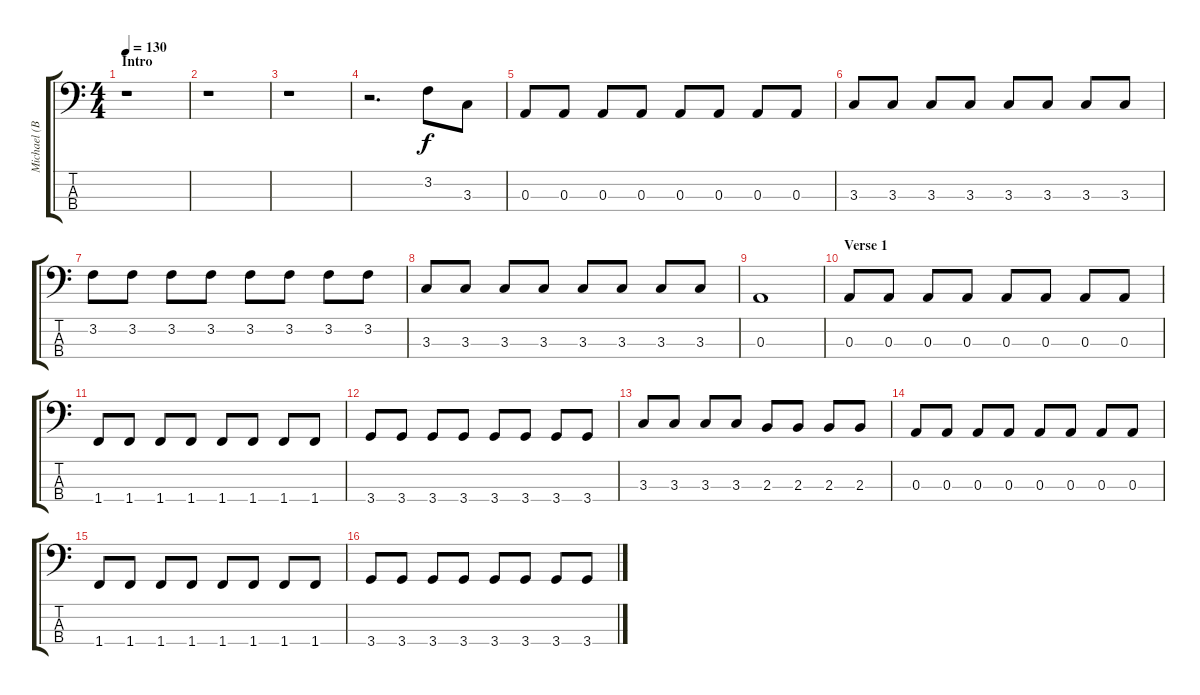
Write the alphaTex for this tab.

\track ("Michael (Bass)" "Michael (B") {instrument electricbassfinger}
\staff {score tabs}
\tuning (G2 D2 A1 E1) {hide}
\ts (4 4)
\section ("" "Intro")
\tempo 130
\clef f4
\ks c
r.1{dy f instrument electricbassfinger} |
r.1 |
r.1 |
r.2{d} 3.2.8 3.3.8 |
0.3.8 0.3.8 0.3.8 0.3.8 0.3.8 0.3.8 0.3.8 0.3.8 |
3.3.8 3.3.8 3.3.8 3.3.8 3.3.8 3.3.8 3.3.8 3.3.8 |
3.2.8 3.2.8 3.2.8 3.2.8 3.2.8 3.2.8 3.2.8 3.2.8 |
3.3.8 3.3.8 3.3.8 3.3.8 3.3.8 3.3.8 3.3.8 3.3.8 |
0.3.1 |
\section ("" "Verse 1")
0.3.8 0.3.8 0.3.8 0.3.8 0.3.8 0.3.8 0.3.8 0.3.8 |
1.4.8 1.4.8 1.4.8 1.4.8 1.4.8 1.4.8 1.4.8 1.4.8 |
3.4.8 3.4.8 3.4.8 3.4.8 3.4.8 3.4.8 3.4.8 3.4.8 |
3.3.8 3.3.8 3.3.8 3.3.8 2.3.8 2.3.8 2.3.8 2.3.8 |
0.3.8 0.3.8 0.3.8 0.3.8 0.3.8 0.3.8 0.3.8 0.3.8 |
1.4.8 1.4.8 1.4.8 1.4.8 1.4.8 1.4.8 1.4.8 1.4.8 |
3.4.8 3.4.8 3.4.8 3.4.8 3.4.8 3.4.8 3.4.8 3.4.8
